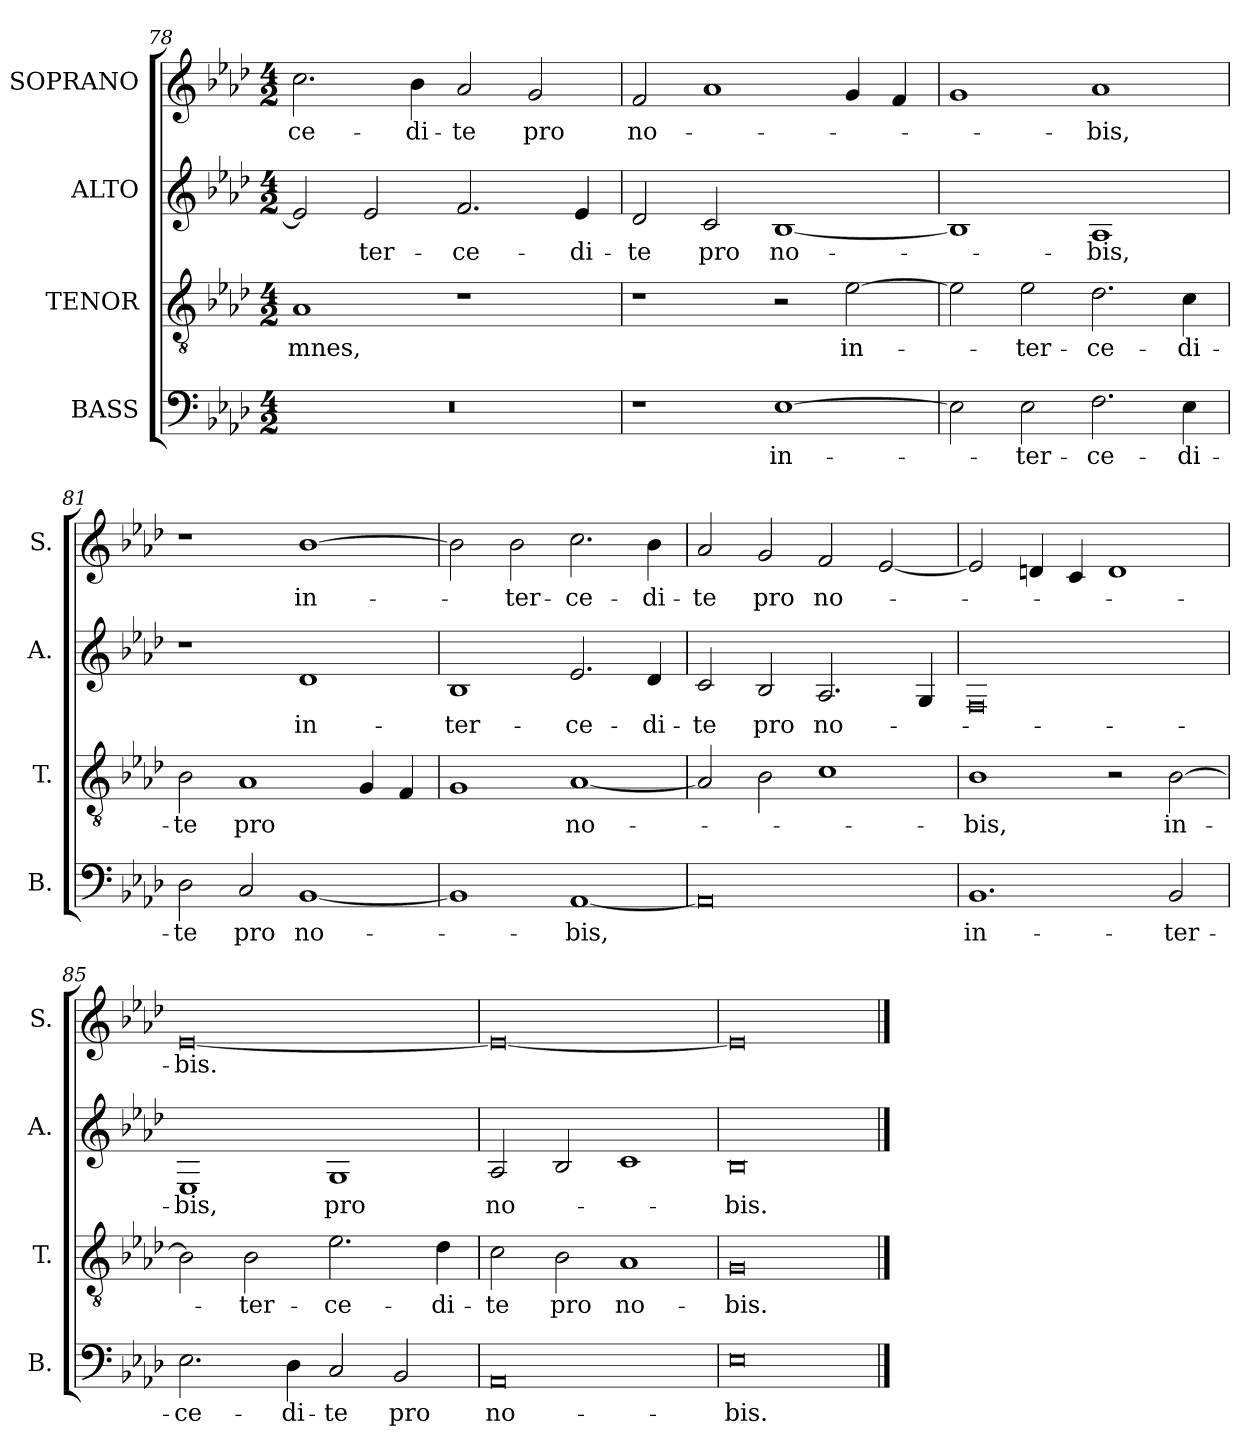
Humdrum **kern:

**kern	**text	**kern	**text	**kern	**text	**kern	**text
*part4	*part4	*part3	*part3	*part2	*part2	*part1	*part1
*staff4	*staff4	*staff3	*staff3	*staff2	*staff2	*staff1	*staff1
*I"BASS	*	*I"TENOR	*	*I"ALTO	*	*I"SOPRANO	*
*I'B.	*	*I'T.	*	*I'A.	*	*I'S.	*
*clefF4	*	*clefGv2	*	*clefG2	*	*clefG2	*
*	*	*ITrd7c12	*	*	*	*	*
*k[b-e-a-d-]	*	*k[b-e-a-d-]	*	*k[b-e-a-d-]	*	*k[b-e-a-d-]	*
*A-:	*	*A-:	*	*A-:	*	*A-:	*
*M4/2	*	*M4/2	*	*M4/2	*	*M4/2	*
=78	=78	=78	=78	=78	=78	=78	=78
!LO:N:vis=1	!	!	!LO:LY:b	!	!	!	!LO:LY:b
0r	.	1AA-	-mnes,	2e-/]	.	2.cc\	-ce-
!	!	!	!	!	!LO:LY:b	!	!
.	.	.	.	2e-/	-ter-	.	.
!	!	!	!	!	!	!	!LO:LY:b
.	.	.	.	.	.	4b-\	-di-
!	!	!	!	!	!LO:LY:b	!	!LO:LY:b
.	.	1r	.	2.f/	-ce-	2a-/	-te
!	!	!	!	!	!	!	!LO:LY:b
.	.	.	.	.	.	2g/	pro
!	!	!	!	!	!LO:LY:b	!	!
.	.	.	.	4e-/	-di-	.	.
=79	=79	=79	=79	=79	=79	=79	=79
!	!	!	!	!	!LO:LY:b	!	!LO:LY:b
1r	.	1r	.	2d-/	-te	2f/	no-
!	!	!	!	!	!LO:LY:b	!	!
.	.	.	.	2c/	pro	1a-	.
!	!LO:LY:b	!	!	!	!LO:LY:b	!	!
[>1E-	in-	2r	.	[<1B-	no-	.	.
!	!	!	!LO:LY:b	!	!	!	!
.	.	[>2E-\	in-	.	.	4g/	.
.	.	.	.	.	.	4f/	.
=80	=80	=80	=80	=80	=80	=80	=80
2E-\]	.	2E-\]	.	1B-]	.	1g	.
!	!LO:LY:b	!	!LO:LY:b	!	!	!	!
2E-\	-ter-	2E-\	-ter-	.	.	.	.
!	!LO:LY:b	!	!LO:LY:b	!	!LO:LY:b	!	!LO:LY:b
2.F\	-ce-	2.D-\	-ce-	1A-	-bis,	1a-	-bis,
!	!LO:LY:b	!	!LO:LY:b	!	!	!	!
4E-\	-di-	4C\	-di-	.	.	.	.
!!LO:LB:g=z
=81	=81	=81	=81	=81	=81	=81	=81
!	!LO:LY:b	!	!LO:LY:b	!	!	!	!
2D-\	-te	2BB-\	-te	1r	.	1r	.
!	!LO:LY:b	!	!LO:LY:b	!	!	!	!
2C/	pro	1AA-	pro	.	.	.	.
!	!LO:LY:b	!	!	!	!LO:LY:b	!	!LO:LY:b
[<1BB-	no-	.	.	1d-	in-	[>1b-	in-
.	.	4GG/	.	.	.	.	.
.	.	4FF/	.	.	.	.	.
=82	=82	=82	=82	=82	=82	=82	=82
!	!	!	!	!	!LO:LY:b	!	!
1BB-]	.	1GG	.	1B-	-ter-	2b-\]	.
!	!	!	!	!	!	!	!LO:LY:b
.	.	.	.	.	.	2b-\	-ter-
!	!LO:LY:b	!	!LO:LY:b	!	!LO:LY:b	!	!LO:LY:b
[<1AA-	-bis,	[<1AA-	no-	2.e-/	-ce-	2.cc\	-ce-
!	!	!	!	!	!LO:LY:b	!	!LO:LY:b
.	.	.	.	4d-/	-di-	4b-\	-di-
=83	=83	=83	=83	=83	=83	=83	=83
!	!	!	!	!	!LO:LY:b	!	!LO:LY:b
0AA-]	.	2AA-/]	.	2c/	-te	2a-/	-te
!	!	!	!	!	!LO:LY:b	!	!LO:LY:b
.	.	2BB-\	.	2B-/	pro	2g/	pro
!	!	!	!	!	!LO:LY:b	!	!LO:LY:b
.	.	1C	.	2.A-/	no-	2f/	no-
.	.	.	.	.	.	[<2e-/	.
.	.	.	.	4G/	.	.	.
=84	=84	=84	=84	=84	=84	=84	=84
!	!LO:LY:b	!	!LO:LY:b	!	!	!	!
1.BB-	in-	1BB-	-bis,	0F	.	2e-/]	.
.	.	.	.	.	.	4dn/	.
.	.	.	.	.	.	4c/	.
.	.	2r	.	.	.	1d	.
!	!LO:LY:b	!	!LO:LY:b	!	!	!	!
2BB-/	-ter-	[>2BB-\	in-	.	.	.	.
=85	=85	=85	=85	=85	=85	=85	=85
!	!LO:LY:b	!	!	!	!LO:LY:b	!	!LO:LY:b
2.E-\	-ce-	2BB-\]	.	1E-	-bis,	[<0e-	-bis.
!	!	!	!LO:LY:b	!	!	!	!
.	.	2BB-\	-ter-	.	.	.	.
!	!LO:LY:b	!	!	!	!	!	!
4D-\	-di-	.	.	.	.	.	.
!	!LO:LY:b	!	!LO:LY:b	!	!LO:LY:b	!	!
2C/	-te	2.E-\	-ce-	1G	pro	.	.
!	!LO:LY:b	!	!	!	!	!	!
2BB-/	pro	.	.	.	.	.	.
!	!	!	!LO:LY:b	!	!	!	!
.	.	4D-\	-di-	.	.	.	.
=86	=86	=86	=86	=86	=86	=86	=86
!	!LO:LY:b	!	!LO:LY:b	!	!LO:LY:b	!	!
0AA-	no-	2C\	-te	2A-/	no-	0e-_	.
!	!	!	!LO:LY:b	!	!	!	!
.	.	2BB-\	pro	2B-/	.	.	.
!	!	!	!LO:LY:b	!	!	!	!
.	.	1AA-	no-	1c	.	.	.
=87	=87	=87	=87	=87	=87	=87	=87
!	!LO:LY:b	!	!LO:LY:b	!	!LO:LY:b	!	!
0E-	-bis.	0GG	-bis.	0B-	-bis.	0e-]	.
==	==	==	==	==	==	==	==
*-	*-	*-	*-	*-	*-	*-	*-
